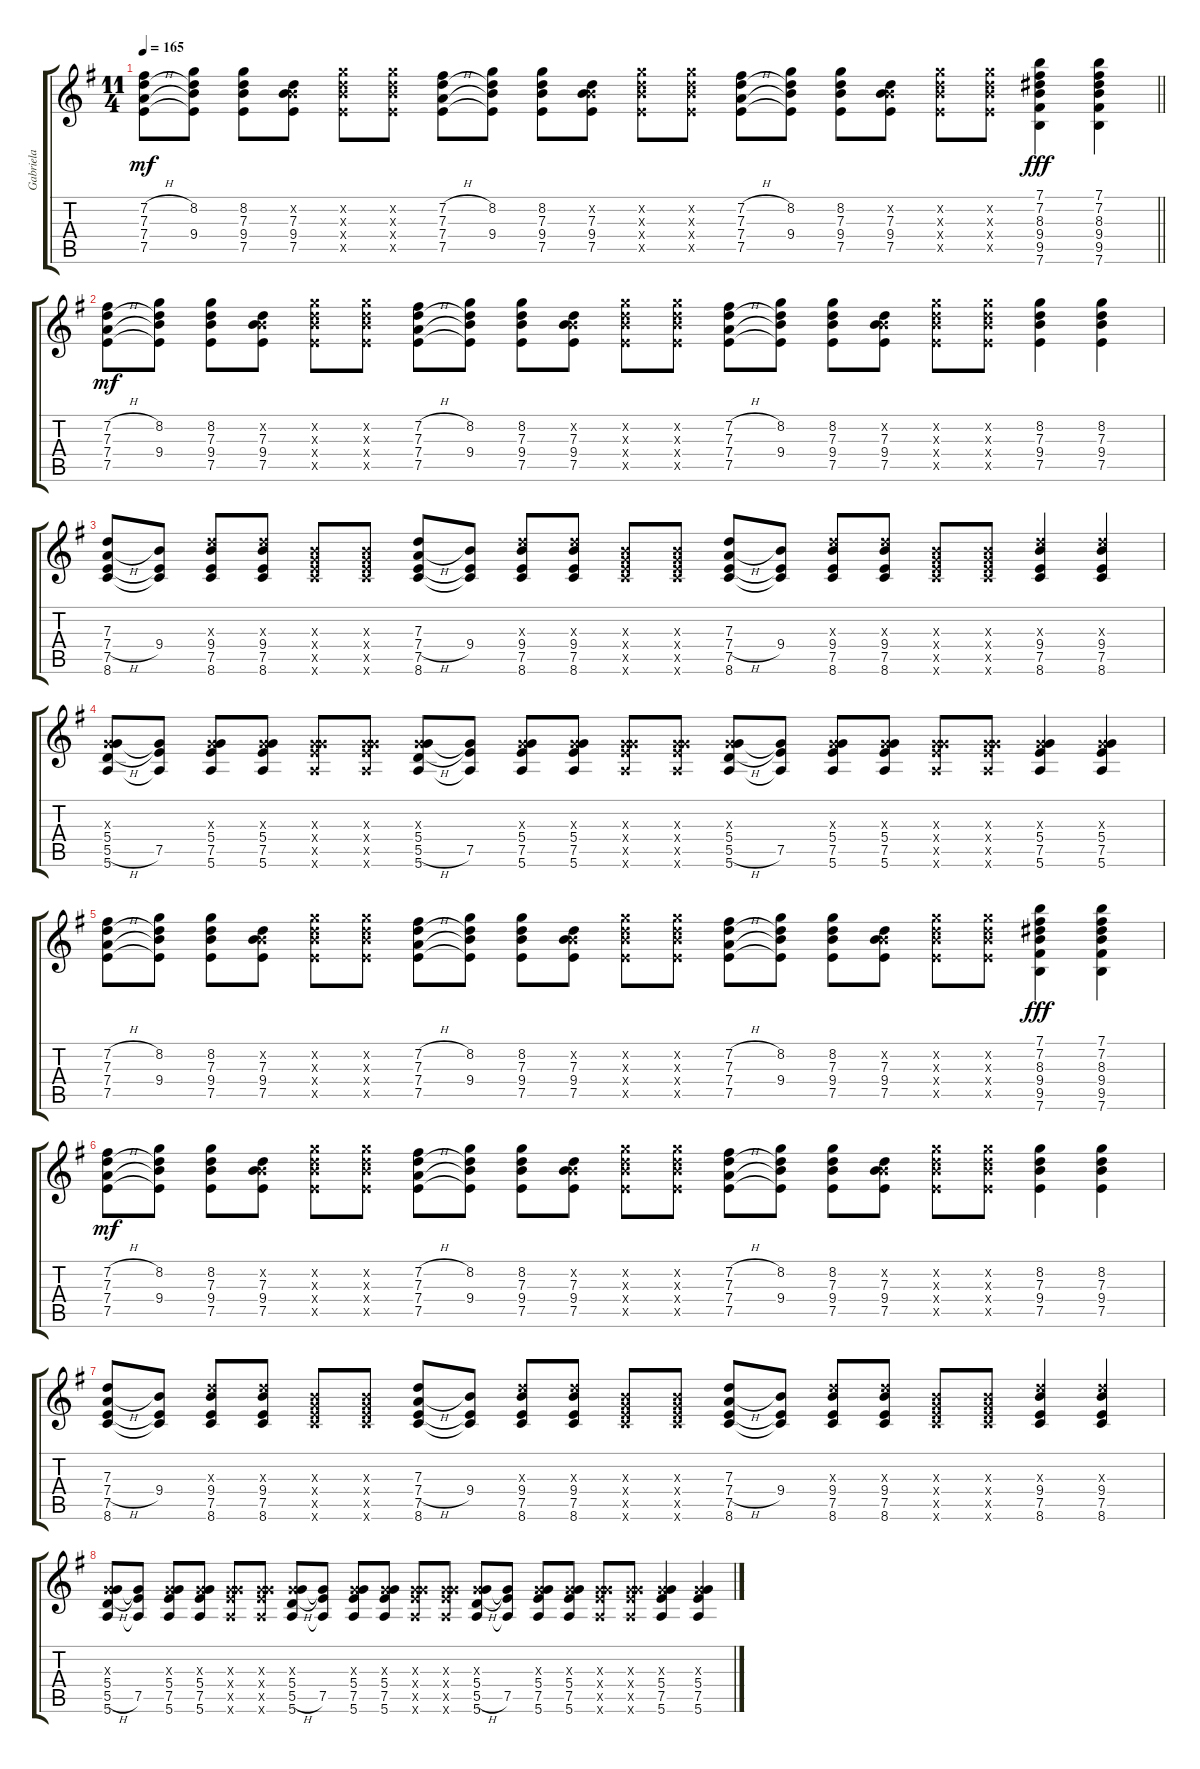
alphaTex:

\track ("Gabriela" "Gabriela") {instrument acousticguitarnylon}
\staff {score tabs}
\tuning (E4 B3 G3 D3 A2 E2) {hide}
\ts (11 4)
\tempo 165
\clef g2
\barLineRight lightlight
\ks g
(7.2{h} 7.3 7.4{h} 7.5).8{dy mf} (8.2 7.3{t} 9.4 7.5{t}).8 (8.2 7.3 9.4 7.5).8 (0.2{x} 7.3 9.4 7.5).8 (8.2{x} 7.3{x} 9.4{x} 7.5{x}).8 (8.2{x} 7.3{x} 9.4{x} 7.5{x}).8 (7.2{h} 7.3 7.4{h} 7.5).8 (8.2 7.3{t} 9.4 7.5{t}).8 (8.2 7.3 9.4 7.5).8 (0.2{x} 7.3 9.4 7.5).8 (8.2{x} 7.3{x} 9.4{x} 7.5{x}).8 (8.2{x} 7.3{x} 9.4{x} 7.5{x}).8 (7.2{h} 7.3 7.4{h} 7.5).8 (8.2 7.3{t} 9.4 7.5{t}).8 (8.2 7.3 9.4 7.5).8 (0.2{x} 7.3 9.4 7.5).8 (8.2{x} 7.3{x} 9.4{x} 7.5{x}).8 (8.2{x} 7.3{x} 9.4{x} 7.5{x}).8 (7.1 7.2 8.3 9.4 9.5 7.6).4{dy fff} (7.1 7.2 8.3 9.4 9.5 7.6).4 |
(7.2{h} 7.3 7.4{h} 7.5).8{dy mf} (8.2 7.3{t} 9.4 7.5{t}).8 (8.2 7.3 9.4 7.5).8 (0.2{x} 7.3 9.4 7.5).8 (8.2{x} 7.3{x} 9.4{x} 7.5{x}).8 (8.2{x} 7.3{x} 9.4{x} 7.5{x}).8 (7.2{h} 7.3 7.4{h} 7.5).8 (8.2 7.3{t} 9.4 7.5{t}).8 (8.2 7.3 9.4 7.5).8 (0.2{x} 7.3 9.4 7.5).8 (8.2{x} 7.3{x} 9.4{x} 7.5{x}).8 (8.2{x} 7.3{x} 9.4{x} 7.5{x}).8 (7.2{h} 7.3 7.4{h} 7.5).8 (8.2 7.3{t} 9.4 7.5{t}).8 (8.2 7.3 9.4 7.5).8 (0.2{x} 7.3 9.4 7.5).8 (8.2{x} 7.3{x} 9.4{x} 7.5{x}).8 (8.2{x} 7.3{x} 9.4{x} 7.5{x}).8 (8.2 7.3 9.4 7.5).4 (8.2 7.3 9.4 7.5).4 |
(7.3 7.4{h} 7.5 8.6).8 (9.4 7.5{t} 8.6{t}).8 (7.3{x} 9.4 7.5 8.6).8 (7.3{x} 9.4 7.5 8.6).8 (0.3{x} 9.4{x} 7.5{x} 8.6{x}).8 (0.3{x} 9.4{x} 7.5{x} 8.6{x}).8 (7.3 7.4{h} 7.5 8.6).8 (9.4 7.5{t} 8.6{t}).8 (7.3{x} 9.4 7.5 8.6).8 (7.3{x} 9.4 7.5 8.6).8 (0.3{x} 9.4{x} 7.5{x} 8.6{x}).8 (0.3{x} 9.4{x} 7.5{x} 8.6{x}).8 (7.3 7.4{h} 7.5 8.6).8 (9.4 7.5{t} 8.6{t}).8 (7.3{x} 9.4 7.5 8.6).8 (7.3{x} 9.4 7.5 8.6).8 (0.3{x} 9.4{x} 7.5{x} 8.6{x}).8 (0.3{x} 9.4{x} 7.5{x} 8.6{x}).8 (7.3{x} 9.4 7.5 8.6).4 (7.3{x} 9.4 7.5 8.6).4 |
(0.3{x} 5.4 5.5{h} 5.6).8 (5.4{t} 7.5 5.6{t}).8 (0.3{x} 5.4 7.5 5.6).8 (0.3{x} 5.4 7.5 5.6).8 (0.3{x} 5.4{x} 7.5{x} 5.6{x}).8 (0.3{x} 5.4{x} 7.5{x} 5.6{x}).8 (0.3{x} 5.4 5.5{h} 5.6).8 (5.4{t} 7.5 5.6{t}).8 (0.3{x} 5.4 7.5 5.6).8 (0.3{x} 5.4 7.5 5.6).8 (0.3{x} 5.4{x} 7.5{x} 5.6{x}).8 (0.3{x} 5.4{x} 7.5{x} 5.6{x}).8 (0.3{x} 5.4 5.5{h} 5.6).8 (5.4{t} 7.5 5.6{t}).8 (0.3{x} 5.4 7.5 5.6).8 (0.3{x} 5.4 7.5 5.6).8 (0.3{x} 5.4{x} 7.5{x} 5.6{x}).8 (0.3{x} 5.4{x} 7.5{x} 5.6{x}).8 (0.3{x} 5.4 7.5 5.6).4 (0.3{x} 5.4 7.5 5.6).4 |
(7.2{h} 7.3 7.4{h} 7.5).8 (8.2 7.3{t} 9.4 7.5{t}).8 (8.2 7.3 9.4 7.5).8 (0.2{x} 7.3 9.4 7.5).8 (8.2{x} 7.3{x} 9.4{x} 7.5{x}).8 (8.2{x} 7.3{x} 9.4{x} 7.5{x}).8 (7.2{h} 7.3 7.4{h} 7.5).8 (8.2 7.3{t} 9.4 7.5{t}).8 (8.2 7.3 9.4 7.5).8 (0.2{x} 7.3 9.4 7.5).8 (8.2{x} 7.3{x} 9.4{x} 7.5{x}).8 (8.2{x} 7.3{x} 9.4{x} 7.5{x}).8 (7.2{h} 7.3 7.4{h} 7.5).8 (8.2 7.3{t} 9.4 7.5{t}).8 (8.2 7.3 9.4 7.5).8 (0.2{x} 7.3 9.4 7.5).8 (8.2{x} 7.3{x} 9.4{x} 7.5{x}).8 (8.2{x} 7.3{x} 9.4{x} 7.5{x}).8 (7.1 7.2 8.3 9.4 9.5 7.6).4{dy fff} (7.1 7.2 8.3 9.4 9.5 7.6).4 |
(7.2{h} 7.3 7.4{h} 7.5).8{dy mf} (8.2 7.3{t} 9.4 7.5{t}).8 (8.2 7.3 9.4 7.5).8 (0.2{x} 7.3 9.4 7.5).8 (8.2{x} 7.3{x} 9.4{x} 7.5{x}).8 (8.2{x} 7.3{x} 9.4{x} 7.5{x}).8 (7.2{h} 7.3 7.4{h} 7.5).8 (8.2 7.3{t} 9.4 7.5{t}).8 (8.2 7.3 9.4 7.5).8 (0.2{x} 7.3 9.4 7.5).8 (8.2{x} 7.3{x} 9.4{x} 7.5{x}).8 (8.2{x} 7.3{x} 9.4{x} 7.5{x}).8 (7.2{h} 7.3 7.4{h} 7.5).8 (8.2 7.3{t} 9.4 7.5{t}).8 (8.2 7.3 9.4 7.5).8 (0.2{x} 7.3 9.4 7.5).8 (8.2{x} 7.3{x} 9.4{x} 7.5{x}).8 (8.2{x} 7.3{x} 9.4{x} 7.5{x}).8 (8.2 7.3 9.4 7.5).4 (8.2 7.3 9.4 7.5).4 |
(7.3 7.4{h} 7.5 8.6).8 (9.4 7.5{t} 8.6{t}).8 (7.3{x} 9.4 7.5 8.6).8 (7.3{x} 9.4 7.5 8.6).8 (0.3{x} 9.4{x} 7.5{x} 8.6{x}).8 (0.3{x} 9.4{x} 7.5{x} 8.6{x}).8 (7.3 7.4{h} 7.5 8.6).8 (9.4 7.5{t} 8.6{t}).8 (7.3{x} 9.4 7.5 8.6).8 (7.3{x} 9.4 7.5 8.6).8 (0.3{x} 9.4{x} 7.5{x} 8.6{x}).8 (0.3{x} 9.4{x} 7.5{x} 8.6{x}).8 (7.3 7.4{h} 7.5 8.6).8 (9.4 7.5{t} 8.6{t}).8 (7.3{x} 9.4 7.5 8.6).8 (7.3{x} 9.4 7.5 8.6).8 (0.3{x} 9.4{x} 7.5{x} 8.6{x}).8 (0.3{x} 9.4{x} 7.5{x} 8.6{x}).8 (7.3{x} 9.4 7.5 8.6).4 (7.3{x} 9.4 7.5 8.6).4 |
(0.3{x} 5.4 5.5{h} 5.6).8 (5.4{t} 7.5 5.6{t}).8 (0.3{x} 5.4 7.5 5.6).8 (0.3{x} 5.4 7.5 5.6).8 (0.3{x} 5.4{x} 7.5{x} 5.6{x}).8 (0.3{x} 5.4{x} 7.5{x} 5.6{x}).8 (0.3{x} 5.4 5.5{h} 5.6).8 (5.4{t} 7.5 5.6{t}).8 (0.3{x} 5.4 7.5 5.6).8 (0.3{x} 5.4 7.5 5.6).8 (0.3{x} 5.4{x} 7.5{x} 5.6{x}).8 (0.3{x} 5.4{x} 7.5{x} 5.6{x}).8 (0.3{x} 5.4 5.5{h} 5.6).8 (5.4{t} 7.5 5.6{t}).8 (0.3{x} 5.4 7.5 5.6).8 (0.3{x} 5.4 7.5 5.6).8 (0.3{x} 5.4{x} 7.5{x} 5.6{x}).8 (0.3{x} 5.4{x} 7.5{x} 5.6{x}).8 (0.3{x} 5.4 7.5 5.6).4 (0.3{x} 5.4 7.5 5.6).4
